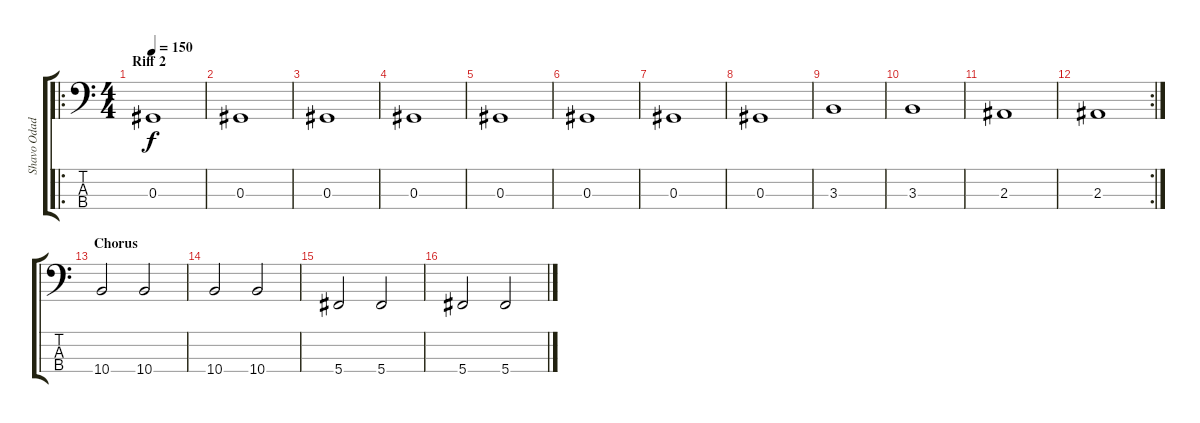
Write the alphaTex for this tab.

\track ("Shavo Odadjian" "Shavo Odad") {instrument electricbassfinger}
\staff {score tabs}
\tuning (Gb2 Db2 Ab1 Db1) {hide}
\ro
\ts (4 4)
\section ("" "Riff 2")
\tempo 150
\clef f4
\ks c
0.3.1{dy f} |
0.3.1 |
0.3.1 |
0.3.1 |
0.3.1 |
0.3.1 |
0.3.1 |
0.3.1 |
3.3.1 |
3.3.1 |
2.3.1 |
\rc 2
2.3.1 |
\section ("" "Chorus")
10.4.2 10.4.2 |
10.4.2 10.4.2 |
5.4.2 5.4.2 |
5.4.2 5.4.2
